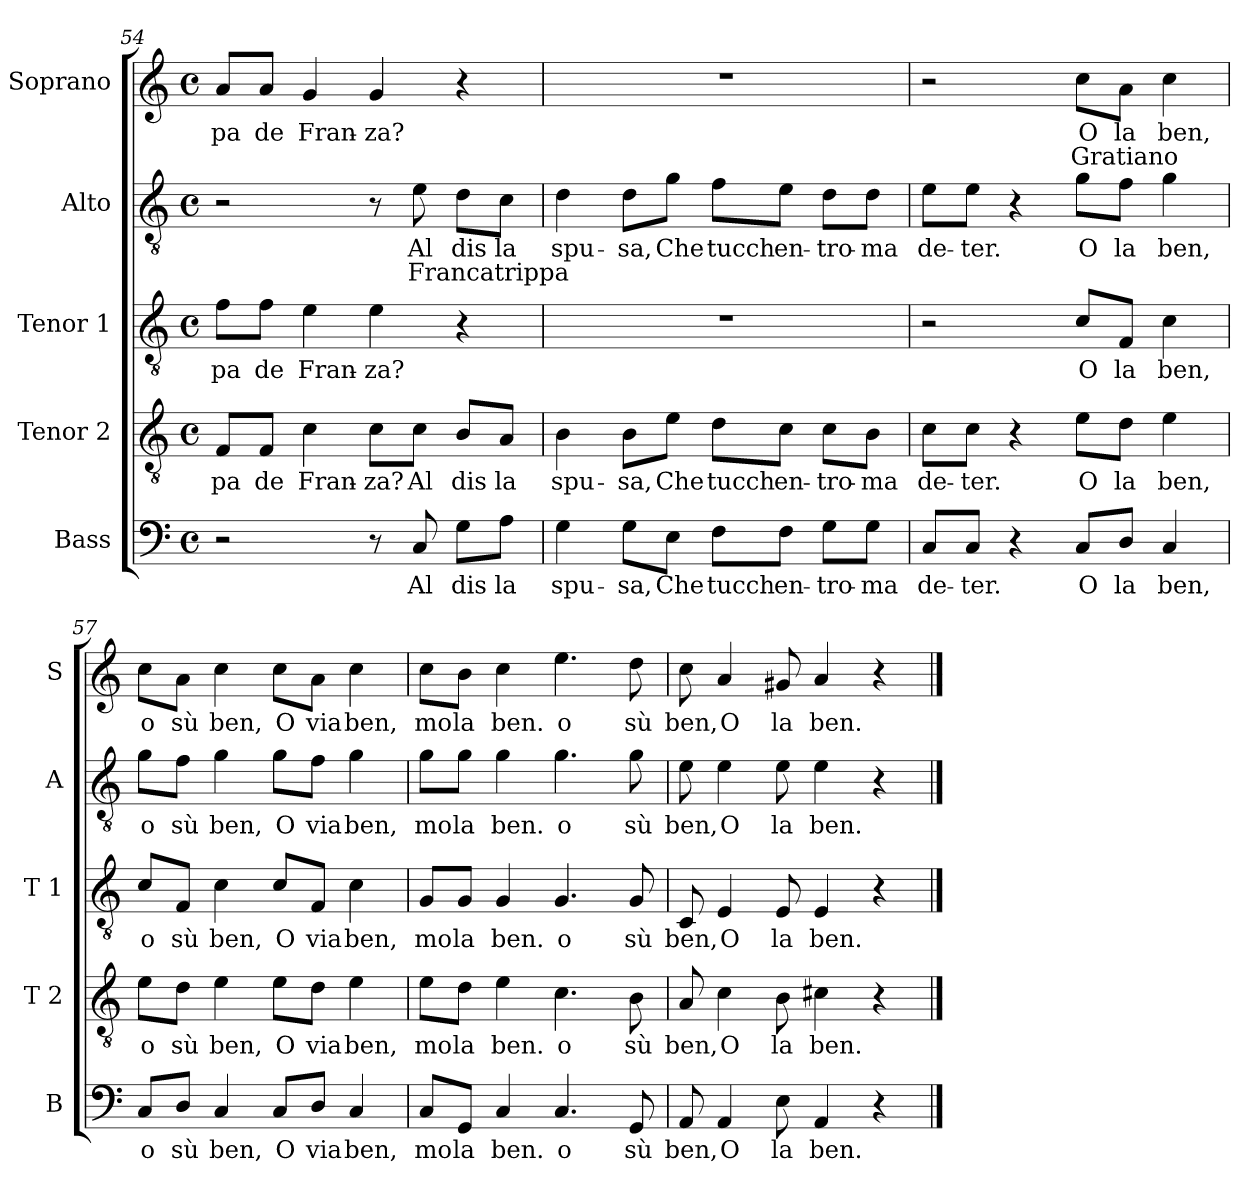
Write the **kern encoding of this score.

**kern	**text	**kern	**text	**kern	**text	**kern	**text	**text	**kern	**text	**text
*part5	*part5	*part4	*part4	*part3	*part3	*part2	*part2	*part2	*part1	*part1	*part1
*staff5	*staff5	*staff4	*staff4	*staff3	*staff3	*staff2	*staff2	*staff2	*staff1	*staff1	*staff1
*I"Bass	*	*I"Tenor 2	*	*I"Tenor 1	*	*I"Alto	*	*	*I"Soprano	*	*
*I'B	*	*I'T 2	*	*I'T 1	*	*I'A	*	*	*I'S	*	*
*clefF4	*	*clefGv2	*	*clefGv2	*	*clefGv2	*	*	*clefG2	*	*
*k[]	*	*k[]	*	*k[]	*	*k[]	*	*	*k[]	*	*
*C:	*	*C:	*	*C:	*	*C:	*	*	*C:	*	*
*M4/4	*	*M4/4	*	*M4/4	*	*M4/4	*	*	*M4/4	*	*
*met(c)	*	*met(c)	*	*met(c)	*	*met(c)	*	*	*met(c)	*	*
=54	=54	=54	=54	=54	=54	=54	=54	=54	=54	=54	=54
!	!	!	!LO:LY:b	!	!LO:LY:b	!	!	!	!	!LO:LY:b	!
2r	.	8F/L	-pa	8f\L	-pa	2r	.	.	8a/L	-pa	.
!	!	!	!LO:LY:b	!	!LO:LY:b	!	!	!	!	!LO:LY:b	!
.	.	8F/J	de	8f\J	de	.	.	.	8a/J	de	.
!	!	!	!LO:LY:b	!	!LO:LY:b	!	!	!	!	!LO:LY:b	!
.	.	4c\	Fran-	4e\	Fran-	.	.	.	4g/	Fran-	.
!	!	!	!LO:LY:b	!	!LO:LY:b	!	!	!	!	!LO:LY:b	!
8r	.	8c\L	-za?	4e\	-za?	8r	.	.	4g/	-za?	.
!	!LO:LY:b	!	!LO:LY:b	!	!	!	!LO:LY:b	!LO:LY:a	!	!	!
8C/	Al	8c\J	Al	.	.	8e\	Al	Francatrippa	.	.	.
!	!LO:LY:b	!	!LO:LY:b	!	!	!	!LO:LY:b	!	!	!	!
8G\L	dis	8B/L	dis	4r	.	8d\L	dis	.	4r	.	.
!	!LO:LY:b	!	!LO:LY:b	!	!	!	!LO:LY:b	!	!	!	!
8A\J	la	8A/J	la	.	.	8c\J	la	.	.	.	.
=55	=55	=55	=55	=55	=55	=55	=55	=55	=55	=55	=55
!	!LO:LY:b	!	!LO:LY:b	!	!	!	!LO:LY:b	!	!	!	!
4G\	spu-	4B\	spu-	1r	.	4d\	spu-	.	1r	.	.
!	!LO:LY:b	!	!LO:LY:b	!	!	!	!LO:LY:b	!	!	!	!
8G\L	-sa,	8B\L	-sa,	.	.	8d\L	-sa,	.	.	.	.
!	!LO:LY:b	!	!LO:LY:b	!	!	!	!LO:LY:b	!	!	!	!
8E\J	Che	8e\J	Che	.	.	8g\J	Che	.	.	.	.
!	!LO:LY:b	!	!LO:LY:b	!	!	!	!LO:LY:b	!	!	!	!
8F\L	tucch	8d\L	tucch	.	.	8f\L	tucch	.	.	.	.
!	!LO:LY:b	!	!LO:LY:b	!	!	!	!LO:LY:b	!	!	!	!
8F\J	en-	8c\J	en-	.	.	8e\J	en-	.	.	.	.
!	!LO:LY:b	!	!LO:LY:b	!	!	!	!LO:LY:b	!	!	!	!
8G\L	-tro-	8c\L	-tro-	.	.	8d\L	-tro-	.	.	.	.
!	!LO:LY:b	!	!LO:LY:b	!	!	!	!LO:LY:b	!	!	!	!
8G\J	-ma	8B\J	-ma	.	.	8d\J	-ma	.	.	.	.
=56	=56	=56	=56	=56	=56	=56	=56	=56	=56	=56	=56
!	!LO:LY:b	!	!LO:LY:b	!	!	!	!LO:LY:b	!	!	!	!
8C/L	de-	8c\L	de-	2r	.	8e\L	de-	.	2r	.	.
!	!LO:LY:b	!	!LO:LY:b	!	!	!	!LO:LY:b	!	!	!	!
8C/J	-ter.	8c\J	-ter.	.	.	8e\J	-ter.	.	.	.	.
4r	.	4r	.	.	.	4r	.	.	.	.	.
!	!LO:LY:b	!	!LO:LY:b	!	!LO:LY:b	!	!LO:LY:b	!	!	!LO:LY:b	!LO:LY:a
8C/L	O	8e\L	O	8c/L	O	8g\L	O	.	8cc\L	O	Gratiano
!	!LO:LY:b	!	!LO:LY:b	!	!LO:LY:b	!	!LO:LY:b	!	!	!LO:LY:b	!
8D/J	la	8d\J	la	8F/J	la	8f\J	la	.	8a\J	la	.
!	!LO:LY:b	!	!LO:LY:b	!	!LO:LY:b	!	!LO:LY:b	!	!	!LO:LY:b	!
4C/	ben,	4e\	ben,	4c\	ben,	4g\	ben,	.	4cc\	ben,	.
!!LO:LB:g=z
=57	=57	=57	=57	=57	=57	=57	=57	=57	=57	=57	=57
!	!LO:LY:b	!	!LO:LY:b	!	!LO:LY:b	!	!LO:LY:b	!	!	!LO:LY:b	!
8C/L	o	8e\L	o	8c/L	o	8g\L	o	.	8cc\L	o	.
!	!LO:LY:b	!	!LO:LY:b	!	!LO:LY:b	!	!LO:LY:b	!	!	!LO:LY:b	!
8D/J	sù	8d\J	sù	8F/J	sù	8f\J	sù	.	8a\J	sù	.
!	!LO:LY:b	!	!LO:LY:b	!	!LO:LY:b	!	!LO:LY:b	!	!	!LO:LY:b	!
4C/	ben,	4e\	ben,	4c\	ben,	4g\	ben,	.	4cc\	ben,	.
!	!LO:LY:b	!	!LO:LY:b	!	!LO:LY:b	!	!LO:LY:b	!	!	!LO:LY:b	!
8C/L	O	8e\L	O	8c/L	O	8g\L	O	.	8cc\L	O	.
!	!LO:LY:b	!	!LO:LY:b	!	!LO:LY:b	!	!LO:LY:b	!	!	!LO:LY:b	!
8D/J	via	8d\J	via	8F/J	via	8f\J	via	.	8a\J	via	.
!	!LO:LY:b	!	!LO:LY:b	!	!LO:LY:b	!	!LO:LY:b	!	!	!LO:LY:b	!
4C/	ben,	4e\	ben,	4c\	ben,	4g\	ben,	.	4cc\	ben,	.
=58	=58	=58	=58	=58	=58	=58	=58	=58	=58	=58	=58
!	!LO:LY:b	!	!LO:LY:b	!	!LO:LY:b	!	!LO:LY:b	!	!	!LO:LY:b	!
8C/L	mo	8e\L	mo	8G/L	mo	8g\L	mo	.	8cc\L	mo	.
!	!LO:LY:b	!	!LO:LY:b	!	!LO:LY:b	!	!LO:LY:b	!	!	!LO:LY:b	!
8GG/J	la	8d\J	la	8G/J	la	8g\J	la	.	8b\J	la	.
!	!LO:LY:b	!	!LO:LY:b	!	!LO:LY:b	!	!LO:LY:b	!	!	!LO:LY:b	!
4C/	ben.	4e\	ben.	4G/	ben.	4g\	ben.	.	4cc\	ben.	.
!	!LO:LY:b	!	!LO:LY:b	!	!LO:LY:b	!	!LO:LY:b	!	!	!LO:LY:b	!
4.C/	o	4.c\	o	4.G/	o	4.g\	o	.	4.ee\	o	.
!	!LO:LY:b	!	!LO:LY:b	!	!LO:LY:b	!	!LO:LY:b	!	!	!LO:LY:b	!
8GG/	sù	8B\	sù	8G/	sù	8g\	sù	.	8dd\	sù	.
=59	=59	=59	=59	=59	=59	=59	=59	=59	=59	=59	=59
!	!LO:LY:b	!	!LO:LY:b	!	!LO:LY:b	!	!LO:LY:b	!	!	!LO:LY:b	!
8AA/	ben,	8A/	ben,	8C/	ben,	8e\	ben,	.	8cc\	ben,	.
!	!LO:LY:b	!	!LO:LY:b	!	!LO:LY:b	!	!LO:LY:b	!	!	!LO:LY:b	!
4AA/	O	4c\	O	4E/	O	4e\	O	.	4a/	O	.
!	!LO:LY:b	!	!LO:LY:b	!	!LO:LY:b	!	!LO:LY:b	!	!	!LO:LY:b	!
8E\	la	8B\	la	8E/	la	8e\	la	.	8g#X/	la	.
!	!LO:LY:b	!	!LO:LY:b	!	!LO:LY:b	!	!LO:LY:b	!	!	!LO:LY:b	!
4AA/	ben.	4c#X\	ben.	4E/	ben.	4e\	ben.	.	4a/	ben.	.
4r	.	4r	.	4r	.	4r	.	.	4r	.	.
==	==	==	==	==	==	==	==	==	==	==	==
*-	*-	*-	*-	*-	*-	*-	*-	*-	*-	*-	*-
